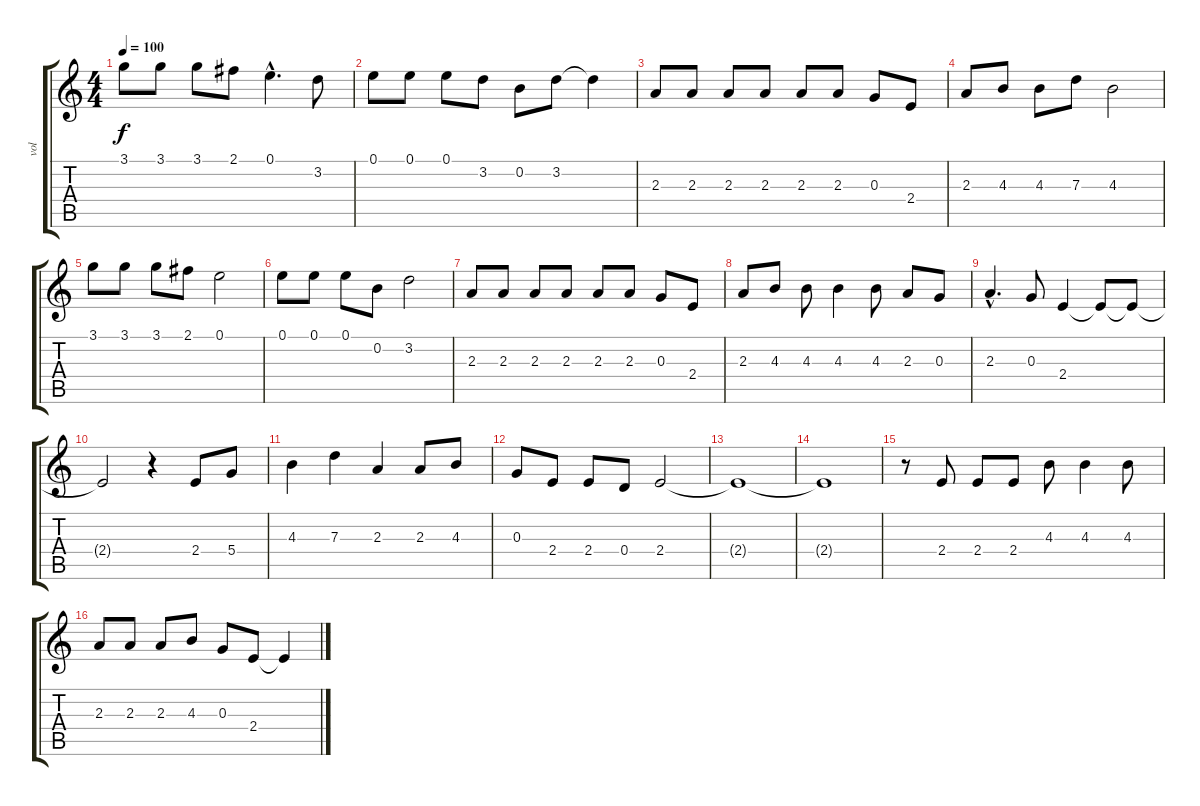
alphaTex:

\track ("vol" "vol") {instrument overdrivenguitar}
\staff {score tabs}
\tuning (E4 B3 G3 D3 A2 E2) {hide}
\ts (4 4)
\tempo 100
\clef g2
\ks c
3.1.8{dy f} 3.1.8 3.1.8 2.1.8 0.1{hac}.4{d} 3.2.8 |
0.1.8 0.1.8 0.1.8 3.2.8 0.2.8 3.2.8 3.2{t}.4 |
2.3.8 2.3.8 2.3.8 2.3.8 2.3.8 2.3.8 0.3.8 2.4.8 |
2.3.8 4.3.8 4.3.8 7.3.8 4.3.2 |
3.1.8 3.1.8 3.1.8 2.1.8 0.1.2 |
0.1.8 0.1.8 0.1.8 0.2.8 3.2.2 |
2.3.8 2.3.8 2.3.8 2.3.8 2.3.8 2.3.8 0.3.8 2.4.8 |
2.3.8 4.3.8 4.3.8 4.3.4 4.3.8 2.3.8 0.3.8 |
2.3{hac}.4{d} 0.3.8 2.4.4 2.4{t}.8 2.4{t}.8 |
2.4{t}.2 r.4 2.4.8 5.4.8 |
4.3.4 7.3.4 2.3.4 2.3.8 4.3.8 |
0.3.8 2.4.8 2.4.8 0.4.8 2.4.2 |
2.4{t}.1 |
2.4{t}.1 |
r.8 2.4.8 2.4.8 2.4.8 4.3.8 4.3.4 4.3.8 |
2.3.8 2.3.8 2.3.8 4.3.8 0.3.8 2.4.8 2.4{t}.4
